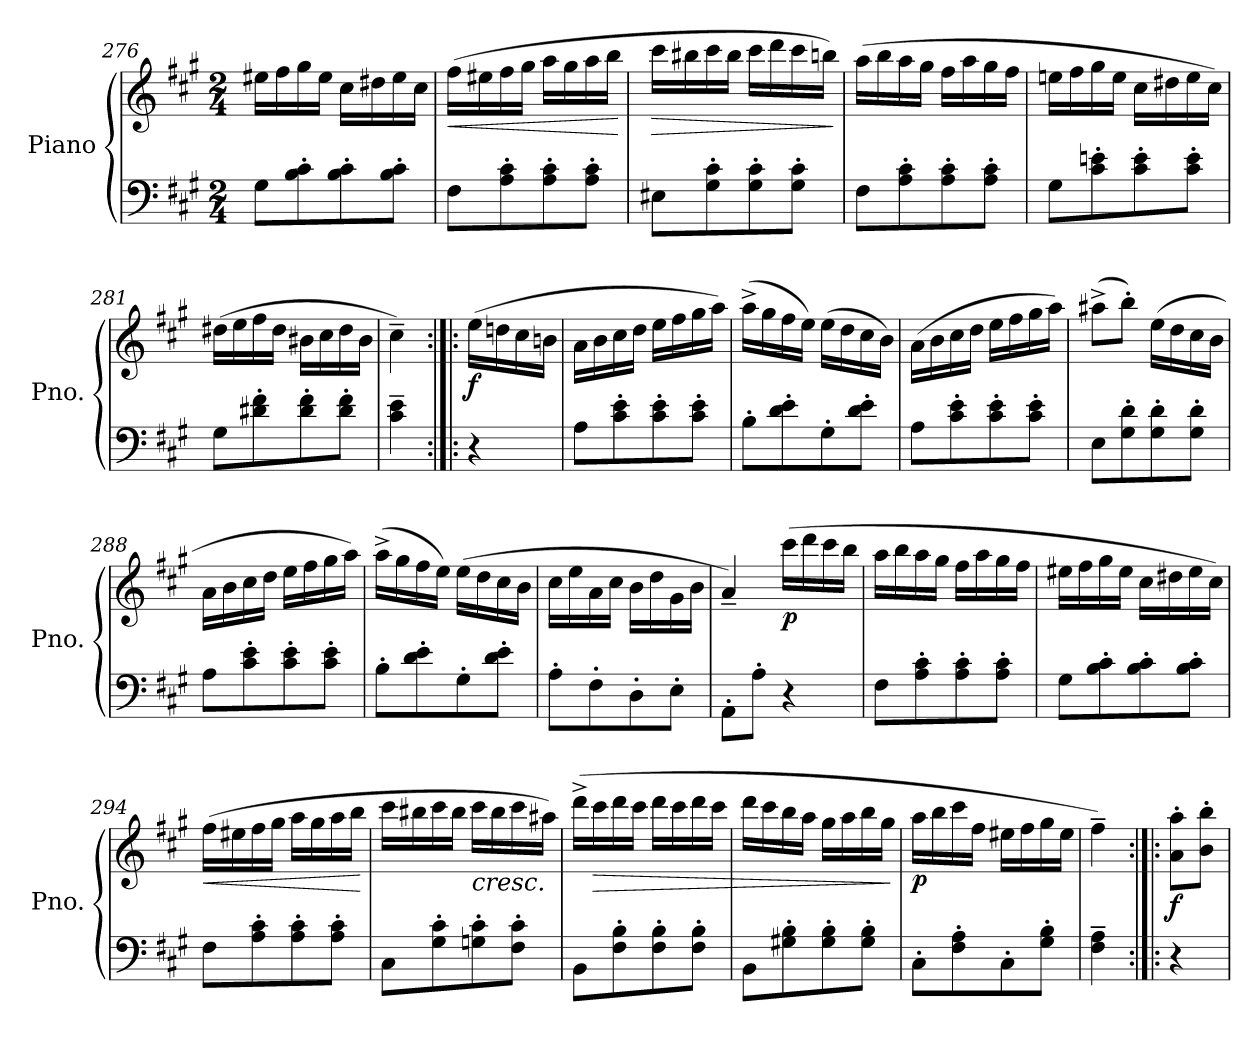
**kern	**kern	**dynam
*part1	*part1	*part1
*staff2	*staff1	*staff1/2
*I"Piano	*	*
*I'Pno.	*	*
*clefF4	*clefG2	*
*k[f#c#g#]	*k[f#c#g#]	*
*M2/4	*M2/4	*
=276	=276	=276
8G#\L	16ee#X\LL	.
.	16ff#\	.
8B\' 8c#\'	16gg#\	.
.	16ee#\JJ	.
8B\' 8c#\'	16cc#\LL	.
.	16dd#X\	.
8B\' 8c#\'J	16ee#\	.
.	16cc#\JJ	.
=277	=277	=277
!	!	!LO:HP:b
8F#\L	(16ff#\LL	<
.	16ee#X\	.
8A\' 8c#\'	16ff#\	.
.	16gg#\JJ	.
8A\' 8c#\'	16aa\LL	.
.	16gg#\	.
8A\' 8c#\'J	16aa\	.
.	16bb\JJ	.
.	.	[
=278	=278	=278
!	!	!LO:HP:b
8E#X\L	16ccc#\LL	>
.	16bb#X\	.
8G#\' 8c#\'	16ccc#\	.
.	16bb#\JJ	.
8G#\' 8c#\'	16ccc#\LL	.
.	16ddd\	.
8G#\' 8c#\'J	16ccc#\	.
.	16bbn\JJ)	.
.	.	]
=279	=279	=279
8F#\L	(16aa\LL	.
.	16bb\	.
8A\' 8c#\'	16aa\	.
.	16gg#\JJ	.
8A\' 8c#\'	16ff#\LL	.
.	16aa\	.
8A\' 8c#\'J	16gg#\	.
.	16ff#\JJ	.
=280	=280	=280
8G#\L	16een\LL	.
.	16ff#\	.
8c#\' 8en\'	16gg#\	.
.	16ee\JJ	.
8c#\' 8e\'	16cc#\LL	.
.	16dd#X\	.
8c#\' 8e\'J	16ee\	.
.	16cc#\JJ)	.
=281	=281	=281
8G#\L	(16dd#X\LL	.
.	16ee\	.
8d#X\' 8f#\'	16ff#\	.
.	16dd#\JJ	.
8d#\' 8f#\'	16b#X\LL	.
.	16cc#\	.
8d#\' 8f#\'J	16dd#\	.
.	16b#\JJ	.
=282	=282	=282
4c#\~ 4e\~	4cc#~\)	.
=283:|!|:	=283:|!|:	=283:|!|:
!	!	!LO:DY:b
4r	(16ee\LL	f
.	16ddn\	.
.	16cc#\	.
.	16bn\JJ	.
=284	=284	=284
8A\L	16a\LL	.
.	16b\	.
8c#\' 8e\'	16cc#\	.
.	16dd\JJ	.
8c#\' 8e\'	16ee\LL	.
.	16ff#\	.
8c#\' 8e\'J	16gg#\	.
.	16aa\JJ)	.
=285	=285	=285
8B'\L	(16aa^\LL	.
.	16gg#\	.
8d\' 8e\'	16ff#\	.
.	16ee\JJ)	.
8G#'\	(16ee\LL	.
.	16dd\	.
8d\' 8e\'J	16cc#\	.
.	16b\JJ)	.
=286	=286	=286
8A\L	(16a\LL	.
.	16b\	.
8c#\' 8e\'	16cc#\	.
.	16dd\JJ	.
8c#\' 8e\'	16ee\LL	.
.	16ff#\	.
8c#\' 8e\'J	16gg#\	.
.	16aa\JJ)	.
=287	=287	=287
8E\L	(8aa#X^\L	.
8G#\' 8d\'	8bb'\J)	.
8G#\' 8d\'	(16ee\LL	.
.	16dd\	.
8G#\' 8d\'J	16cc#\	.
.	16b\JJ	.
=288	=288	=288
8A\L	16a\LL	.
.	16b\	.
8c#\' 8e\'	16cc#\	.
.	16dd\JJ	.
8c#\' 8e\'	16ee\LL	.
.	16ff#\	.
8c#\' 8e\'J	16gg#\	.
.	16aa\JJ)	.
=289	=289	=289
8B'\L	(16aa^\LL	.
.	16gg#\	.
8d\' 8e\'	16ff#\	.
.	16ee\JJ)	.
8G#'\	(16ee\LL	.
.	16dd\	.
8d\' 8e\'J	16cc#\	.
.	16b\JJ	.
=290	=290	=290
8A'\L	16cc#\LL	.
.	16ee\	.
8F#'\	16a\	.
.	16cc#\JJ	.
8D'\	16b\LL	.
.	16dd\	.
8E'\J	16g#\	.
.	16b\JJ	.
=291	=291	=291
8AA'\L	4a~/)	.
8A'\J	.	.
!	!	!LO:DY:b
4r	(16ccc#\LL	p
.	16ddd\	.
.	16ccc#\	.
.	16bb\JJ	.
=292	=292	=292
8F#\L	16aa\LL	.
.	16bb\	.
8A\' 8c#\'	16aa\	.
.	16gg#\JJ	.
8A\' 8c#\'	16ff#\LL	.
.	16aa\	.
8A\' 8c#\'J	16gg#\	.
.	16ff#\JJ	.
=293	=293	=293
8G#\L	16ee#X\LL	.
.	16ff#\	.
8B\' 8c#\'	16gg#\	.
.	16ee#\JJ	.
8B\' 8c#\'	16cc#\LL	.
.	16dd#X\	.
8B\' 8c#\'J	16ee#\	.
.	16cc#\JJ)	.
=294	=294	=294
!	!	!LO:HP:b
8F#\L	(16ff#\LL	<
.	16ee#X\	.
8A\' 8c#\'	16ff#\	.
.	16gg#\JJ	.
8A\' 8c#\'	16aa\LL	.
.	16gg#\	.
8A\' 8c#\'J	16aa\	.
.	16bb\JJ	.
.	.	[
=295	=295	=295
8C#\L	16ccc#\LL	.
.	16bb#X\	.
8G#\' 8c#\'	16ccc#\	.
.	16bb#\JJ	.
!	!LO:TX:b:i:t=cresc.	!
8Gn\' 8c#\'	16ccc#\LL	.
.	16bb#\	.
8F#\' 8c#\'J	16ccc#\	.
.	16aa#X\JJ)	.
=296	=296	=296
8BB\L	(16ddd^>\LL	.
!	!	!LO:HP:b
.	16ccc#\	>
8F#\' 8B\'	16ddd\	.
.	16ccc#\JJ	.
8F#\' 8B\'	16ddd\LL	.
.	16ccc#\	.
8F#\' 8B\'J	16ddd\	.
.	16ccc#\JJ	.
=297	=297	=297
8BB\L	16ddd\LL	.
.	16ccc#\	.
8G#X\' 8B\'	16bb\	.
.	16aa\JJ	.
8G#\' 8B\'	16gg#\LL	.
.	16aa\	.
8G#\' 8B\'J	16bb\	.
.	16gg#\JJ	.
.	.	]
=298	=298	=298
!	!	!LO:DY:b
8C#'\L	16aa\LL	p
.	16bb\	.
8F#\' 8A\'	16ccc#\	.
.	16ff#\JJ	.
8C#'\	16ee#X\LL	.
.	16ff#\	.
8G#\' 8B\'J	16gg#\	.
.	16ee#\JJ	.
=299	=299	=299
4F#\~ 4A\~	4ff#~\)	.
=300:|!|:	=300:|!|:	=300:|!|:
!	!	!LO:DY:b
4r	8a\' 8aa\'L	f
.	8b\' 8bb\'J	.
=	=	=
*-	*-	*-
